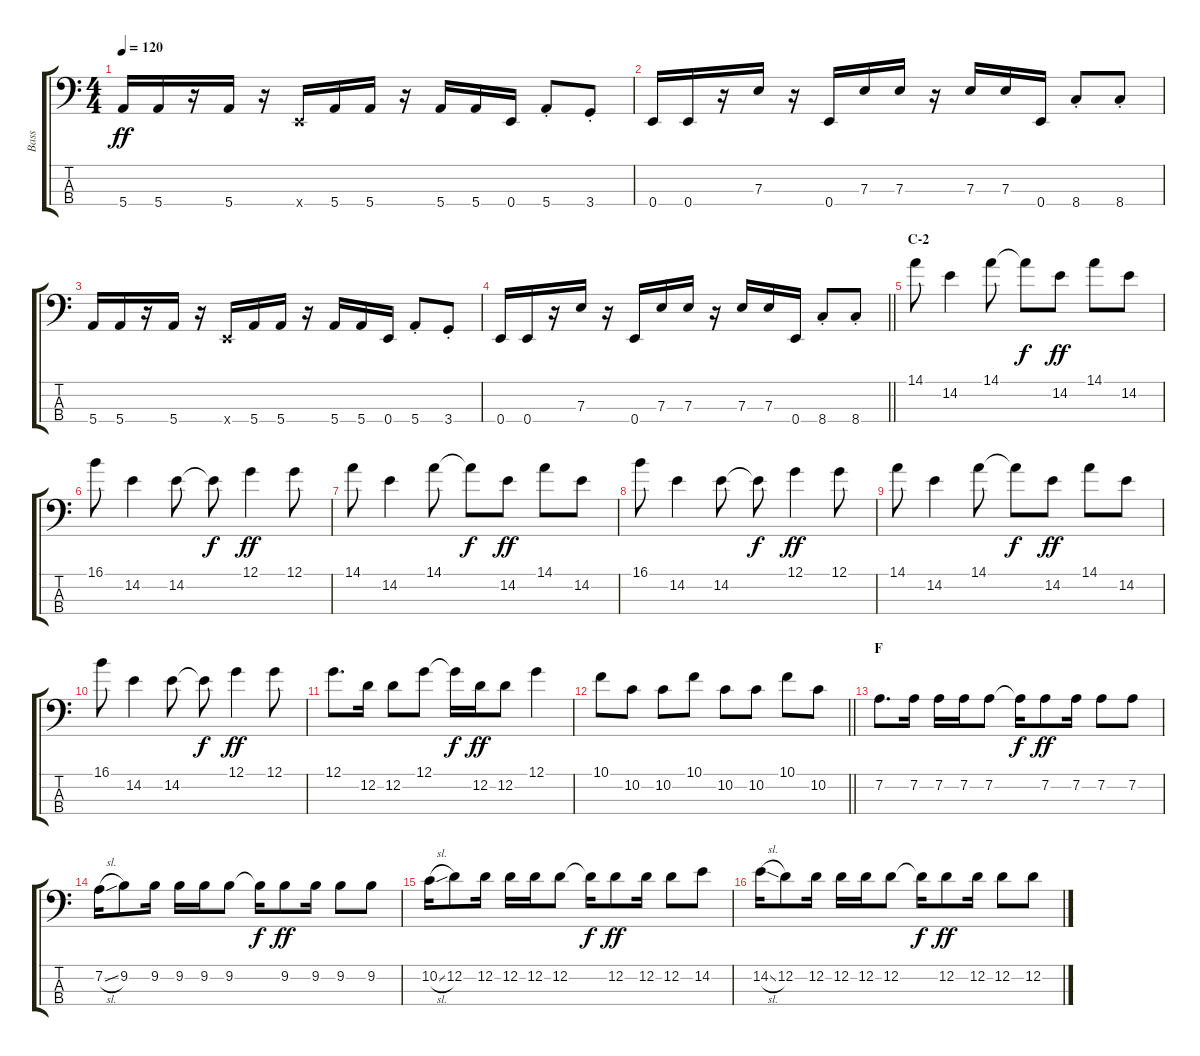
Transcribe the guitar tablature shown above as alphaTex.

\track ("Bass" "Bass") {instrument electricbassfinger}
\staff {score tabs}
\tuning (G2 D2 A1 E1) {hide}
\ts (4 4)
\tempo 120
\clef f4
\ks c
5.4.16{dy ff} 5.4.16 r.16 5.4.16 r.16 0.4{x}.16 5.4.16 5.4.16 r.16 5.4.16 5.4.16 0.4.16 5.4{st}.8 3.4{st}.8 |
0.4.16 0.4.16 r.16 7.3.16 r.16 0.4.16 7.3.16 7.3.16 r.16 7.3.16 7.3.16 0.4.16 8.4{st}.8 8.4{st}.8 |
5.4.16 5.4.16 r.16 5.4.16 r.16 0.4{x}.16 5.4.16 5.4.16 r.16 5.4.16 5.4.16 0.4.16 5.4{st}.8 3.4{st}.8 |
\barLineRight lightlight
0.4.16 0.4.16 r.16 7.3.16 r.16 0.4.16 7.3.16 7.3.16 r.16 7.3.16 7.3.16 0.4.16 8.4{st}.8 8.4{st}.8 |
\section ("" "C-2")
14.1.8 14.2.4 14.1.8 14.1{t}.8{dy f} 14.2.8{dy ff} 14.1.8 14.2.8 |
16.1.8 14.2.4 14.2.8 14.2{t}.8{dy f} 12.1.4{dy ff} 12.1.8 |
14.1.8 14.2.4 14.1.8 14.1{t}.8{dy f} 14.2.8{dy ff} 14.1.8 14.2.8 |
16.1.8 14.2.4 14.2.8 14.2{t}.8{dy f} 12.1.4{dy ff} 12.1.8 |
14.1.8 14.2.4 14.1.8 14.1{t}.8{dy f} 14.2.8{dy ff} 14.1.8 14.2.8 |
16.1.8 14.2.4 14.2.8 14.2{t}.8{dy f} 12.1.4{dy ff} 12.1.8 |
12.1.8{d} 12.2.16 12.2.8 12.1.8 12.1{t}.16{dy f} 12.2.16{dy ff} 12.2.8 12.1.4 |
\barLineRight lightlight
10.1.8 10.2.8 10.2.8 10.1.8 10.2.8 10.2.8 10.1.8 10.2.8 |
\section ("" "F")
7.2.8{d} 7.2.16 7.2.16 7.2.16 7.2.8 7.2{t}.16{dy f} 7.2.8{dy ff} 7.2.16 7.2.8 7.2.8 |
7.2{sl}.16 9.2.8 9.2.16 9.2.16 9.2.16 9.2.8 9.2{t}.16{dy f} 9.2.8{dy ff} 9.2.16 9.2.8 9.2.8 |
10.2{sl}.16 12.2.8 12.2.16 12.2.16 12.2.16 12.2.8 12.2{t}.16{dy f} 12.2.8{dy ff} 12.2.16 12.2.8 14.2.8 |
14.2{sl}.16 12.2.8 12.2.16 12.2.16 12.2.16 12.2.8 12.2{t}.16{dy f} 12.2.8{dy ff} 12.2.16 12.2.8 12.2.8
